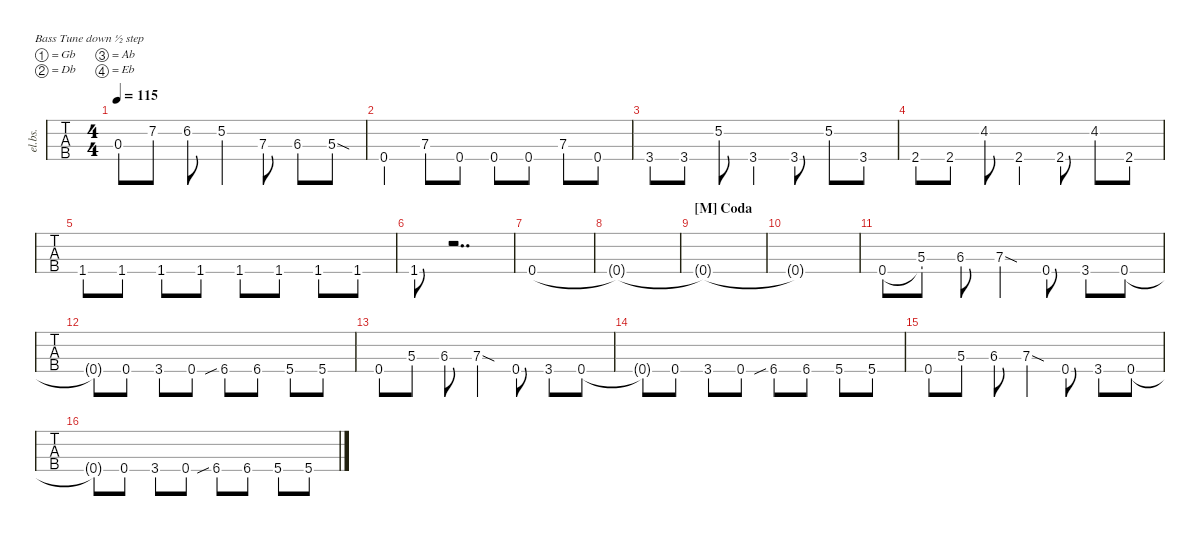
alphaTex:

\defaultSystemsLayout 4
\hideDynamics
\bracketExtendMode nobrackets
\otherSystemsTrackNameOrientation horizontal
\track ("Bass" "el.bs.") {multiBarRest instrument electricbassfinger}
\staff {tabs}
\tuning (Gb2 Db2 Ab1 Eb1)
\ts (4 4)
\tempo 115
\clef f4
\ks c
0.3{acc #}.8{dy mf} 7.2{acc #}.8 6.2.8 5.2{acc #}.4 7.3{acc #}.8 6.3.8 5.3{sod acc #}.8 |
0.4{acc #}.4 7.3{acc #}.8 0.4{acc #}.8 0.4{acc #}.8 0.4{acc #}.8 7.3{acc #}.8 0.4{acc #}.8 |
3.4{acc #}.8 3.4{acc #}.8 5.2{acc #}.8 3.4{acc #}.4 3.4{acc #}.8 5.2{acc #}.8 3.4{acc #}.8 |
2.4.8 2.4.8 4.2.8 2.4.4 2.4.8 4.2.8 2.4.8 |
1.4.8 1.4.8 1.4.8 1.4.8 1.4.8 1.4.8 1.4.8 1.4.8 |
1.4{ac}.8 r.2{dd} |
0.4{acc #}.1{dy f} |
0.4{t acc #}.1 |
\section ("M" "Coda")
0.4{t acc #}.1 |
0.4{t acc #}.1 |
0.4{acc #}.8{dy mf} (5.3{acc #} 0.4{t acc #}).8 6.3.8 7.3{sod acc #}.4 0.4{acc #}.8 3.4{acc #}.8 0.4{acc #}.8 |
0.4{t acc #}.8 0.4{acc #}.8 3.4{acc #}.8 0.4{acc #}.8 6.4{sib}.8 6.4.8 5.4{acc #}.8 5.4{acc #}.8 |
0.4{acc #}.8 5.3{acc #}.8 6.3.8 7.3{sod acc #}.4 0.4{acc #}.8 3.4{acc #}.8 0.4{acc #}.8 |
0.4{t acc #}.8 0.4{acc #}.8 3.4{acc #}.8 0.4{acc #}.8 6.4{sib}.8 6.4.8 5.4{acc #}.8 5.4{acc #}.8 |
0.4{acc #}.8 5.3{acc #}.8 6.3.8 7.3{sod acc #}.4 0.4{acc #}.8 3.4{acc #}.8 0.4{acc #}.8 |
0.4{t acc #}.8 0.4{acc #}.8 3.4{acc #}.8 0.4{acc #}.8 6.4{sib}.8 6.4.8 5.4{acc #}.8 5.4{acc #}.8
